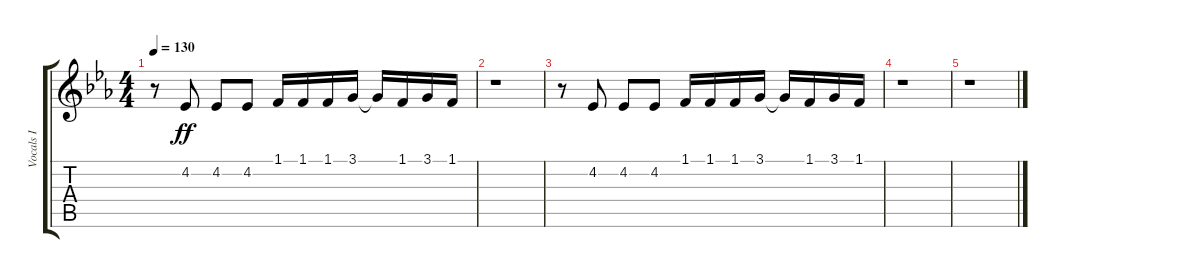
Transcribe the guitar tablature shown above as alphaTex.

\track ("Vocals I" "Vocals I") {instrument voiceoohs}
\staff {score tabs}
\tuning (E4 B3 G3 D3 A2 E2) {hide}
\ts (4 4)
\tempo 130
\clef g2
\ks eb
r.8{dy ff} 4.2.8 4.2.8 4.2.8 1.1.16 1.1.16 1.1.16 3.1.16 3.1{t}.16 1.1.16 3.1.16 1.1.16 |
r.1 |
r.8 4.2.8 4.2.8 4.2.8 1.1.16 1.1.16 1.1.16 3.1.16 3.1{t}.16 1.1.16 3.1.16 1.1.16 |
r.1 |
r.1
